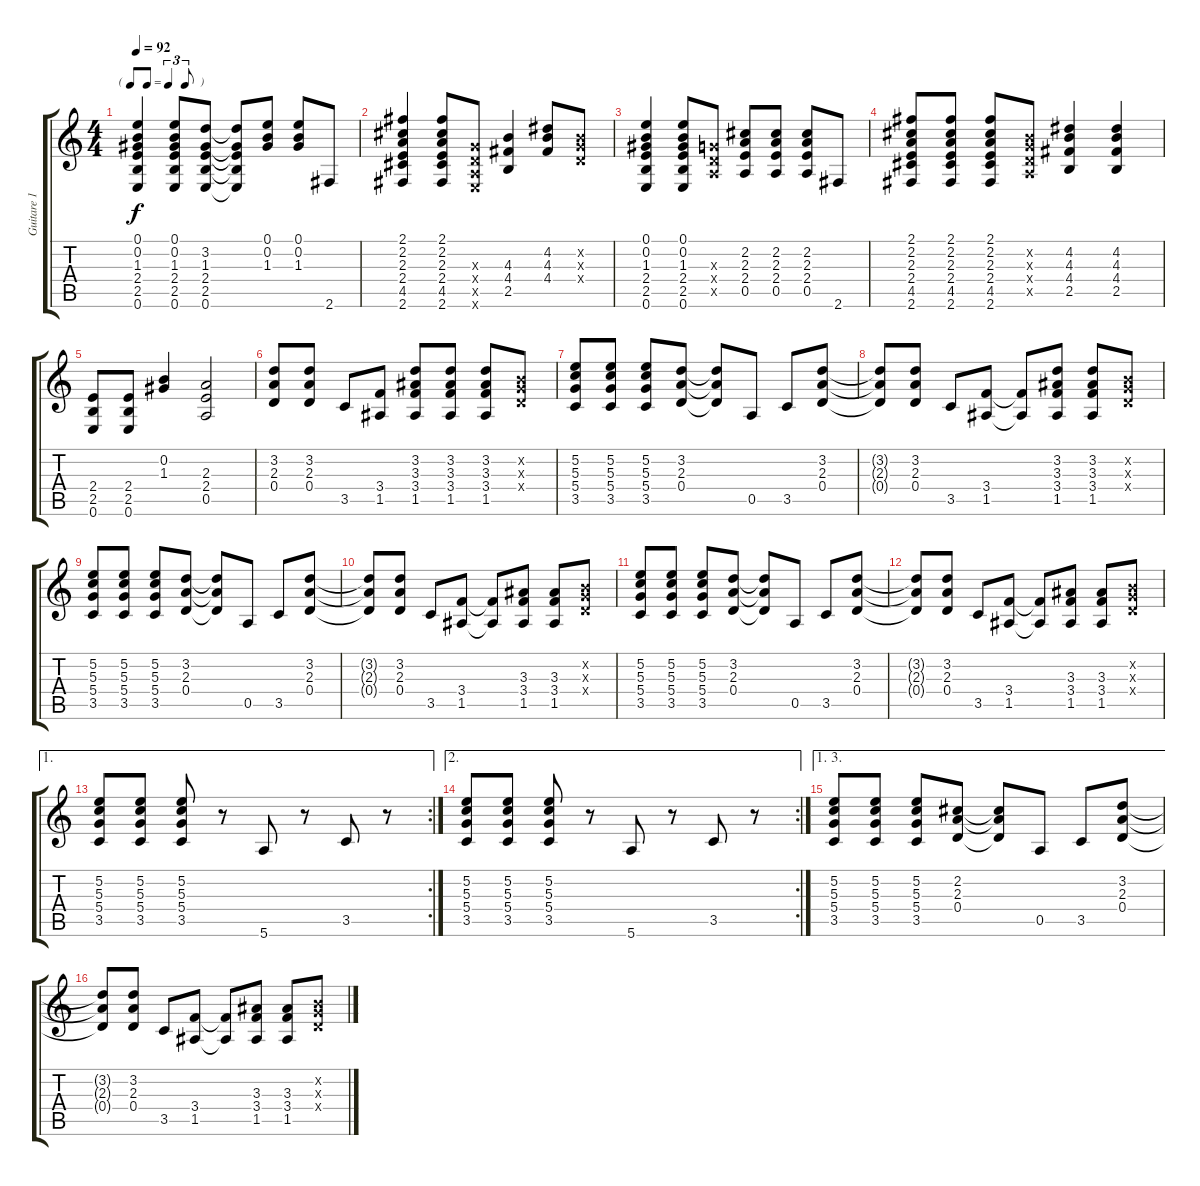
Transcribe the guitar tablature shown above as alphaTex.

\track ("Guitare 1" "Guitare 1") {instrument acousticguitarsteel}
\staff {score tabs}
\tuning (E4 B3 G3 D3 A2 E2) {hide}
\ts (4 4)
\tf triplet8th
\tempo 92
\clef g2
\ks c
(0.1 0.2 1.3 2.4 2.5 0.6).4{dy f} (0.1 0.2 1.3 2.4 2.5 0.6).8 (3.2 1.3 2.4 2.5 0.6).8 (3.2{t} 1.3{t} 2.4{t} 2.5{t} 0.6{t}).8 (0.1 0.2 1.3).8 (0.1 0.2 1.3).8 2.6.8 |
(2.1 2.2 2.3 2.4 4.5 2.6).4 (2.1 2.2 2.3 2.4 4.5 2.6).8 (0.3{x} 0.4{x} 0.5{x} 0.6{x}).8 (4.3 4.4 2.5).4 (4.2 4.3 4.4).8 (0.2{x} 0.3{x} 0.4{x}).8 |
(0.1 0.2 1.3 2.4 2.5 0.6).4 (0.1 0.2 1.3 2.4 2.5 0.6).8 (0.3{x} 0.4{x} 0.5{x}).8 (2.2 2.3 2.4 0.5).8 (2.2 2.3 2.4 0.5).8 (2.2 2.3 2.4 0.5).8 2.6.8 |
(2.1 2.2 2.3 2.4 4.5 2.6).8 (2.1 2.2 2.3 2.4 4.5 2.6).8 (2.1 2.2 2.3 2.4 4.5 2.6).8 (0.2{x} 0.3{x} 0.4{x} 0.5{x}).8 (4.2 4.3 4.4 2.5).4 (4.2 4.3 4.4 2.5).4 |
(2.4 2.5 0.6).8 (2.4 2.5 0.6).8 (0.2 1.3).4 (2.3 2.4 0.5).2 |
(3.2 2.3 0.4).8 (3.2 2.3 0.4).8 3.5.8 (3.4 1.5).8 (3.2 3.3 3.4 1.5).8 (3.2 3.3 3.4 1.5).8 (3.2 3.3 3.4 1.5).8 (0.2{x} 0.3{x} 0.4{x}).8 |
(5.2 5.3 5.4 3.5).8 (5.2 5.3 5.4 3.5).8 (5.2 5.3 5.4 3.5).8 (3.2 2.3 0.4).8 (3.2{t} 2.3{t} 0.4{t}).8 0.5.8 3.5.8 (3.2 2.3 0.4).8 |
(3.2{t} 2.3{t} 0.4{t}).8 (3.2 2.3 0.4).8 3.5.8 (3.4 1.5).8 (3.4{t} 1.5{t}).8 (3.2 3.3 3.4 1.5).8 (3.2 3.3 3.4 1.5).8 (0.2{x} 0.3{x} 0.4{x}).8 |
(5.2 5.3 5.4 3.5).8 (5.2 5.3 5.4 3.5).8 (5.2 5.3 5.4 3.5).8 (3.2 2.3 0.4).8 (3.2{t} 2.3{t} 0.4{t}).8 0.5.8 3.5.8 (3.2 2.3 0.4).8 |
(3.2{t} 2.3{t} 0.4{t}).8 (3.2 2.3 0.4).8 3.5.8 (3.4 1.5).8 (3.4{t} 1.5{t}).8 (3.3 3.4 1.5).8 (3.3 3.4 1.5).8 (0.2{x} 0.3{x} 0.4{x}).8 |
(5.2 5.3 5.4 3.5).8 (5.2 5.3 5.4 3.5).8 (5.2 5.3 5.4 3.5).8 (3.2 2.3 0.4).8 (3.2{t} 2.3{t} 0.4{t}).8 0.5.8 3.5.8 (3.2 2.3 0.4).8 |
(3.2{t} 2.3{t} 0.4{t}).8 (3.2 2.3 0.4).8 3.5.8 (3.4 1.5).8 (3.4{t} 1.5{t}).8 (3.3 3.4 1.5).8 (3.3 3.4 1.5).8 (0.2{x} 0.3{x} 0.4{x}).8 |
\ae 1
\rc 2
(5.2 5.3 5.4 3.5).8 (5.2 5.3 5.4 3.5).8 (5.2 5.3 5.4 3.5).8 r.8 5.6.8 r.8 3.5.8 r.8 |
\ae 2
\rc 2
(5.2 5.3 5.4 3.5).8 (5.2 5.3 5.4 3.5).8 (5.2 5.3 5.4 3.5).8 r.8 5.6.8 r.8 3.5.8 r.8 |
\ae (1 3)
(5.2 5.3 5.4 3.5).8 (5.2 5.3 5.4 3.5).8 (5.2 5.3 5.4 3.5).8 (2.2 2.3 0.4).8 (2.2{t} 2.3{t} 0.4{t}).8 0.5.8 3.5.8 (3.2 2.3 0.4).8 |
(3.2{t} 2.3{t} 0.4{t}).8 (3.2 2.3 0.4).8 3.5.8 (3.4 1.5).8 (3.4{t} 1.5{t}).8 (3.3 3.4 1.5).8 (3.3 3.4 1.5).8 (0.2{x} 0.3{x} 0.4{x}).8
